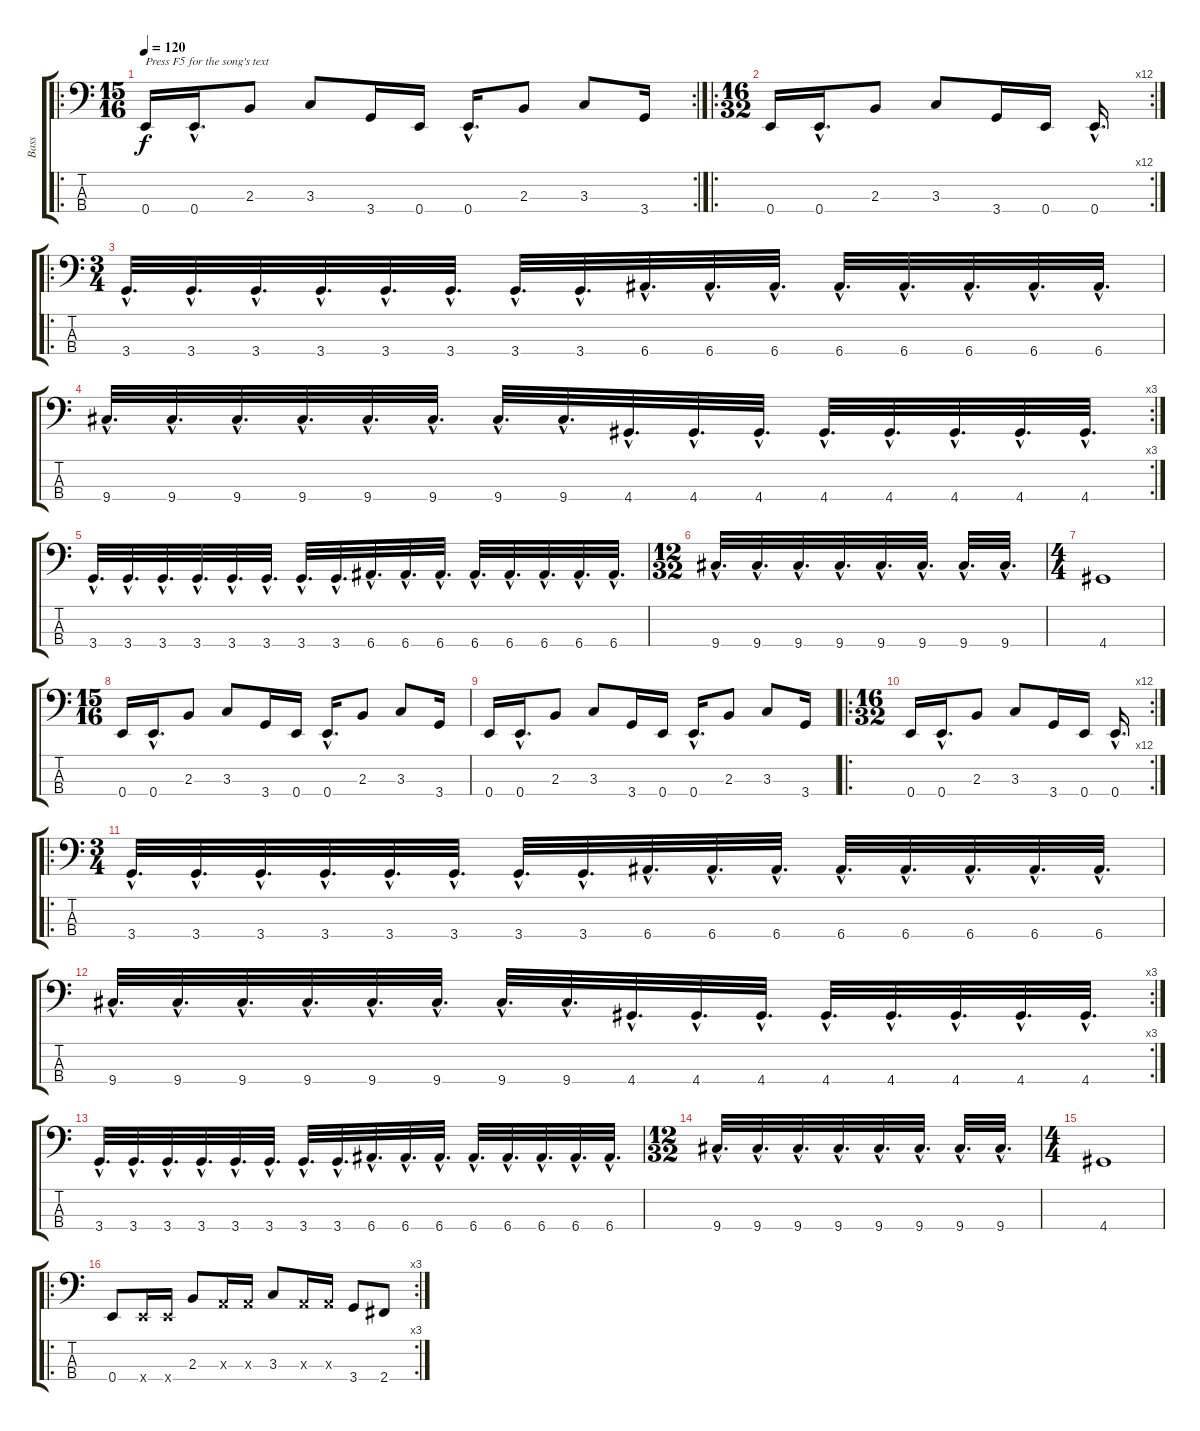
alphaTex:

\track ("Bass" "Bass") {instrument overdrivenguitar}
\staff {score tabs}
\tuning (G2 D2 A1 E1) {hide}
\ro
\rc 2
\ts (15 16)
\tempo 120
\clef f4
\ks c
0.4.16{txt "Press F5 for the song's text" dy f instrument overdrivenguitar} 0.4{hac}.16{d} 2.3.8 3.3.8 3.4.16 0.4.16 0.4{hac}.16{d} 2.3.8 3.3.8 3.4.16 |
\ro
\rc 12
\ts (16 32)
0.4.16 0.4{hac}.16{d} 2.3.8 3.3.8 3.4.16 0.4.16 0.4{hac}.16{d} |
\ro
\ts (3 4)
3.4{hac}.32{d} 3.4{hac}.32{d} 3.4{hac}.32{d} 3.4{hac}.32{d} 3.4{hac}.32{d} 3.4{hac}.32{d} 3.4{hac}.32{d} 3.4{hac}.32{d} 6.4{hac}.32{d} 6.4{hac}.32{d} 6.4{hac}.32{d} 6.4{hac}.32{d} 6.4{hac}.32{d} 6.4{hac}.32{d} 6.4{hac}.32{d} 6.4{hac}.32{d} |
\rc 3
9.4{hac}.32{d} 9.4{hac}.32{d} 9.4{hac}.32{d} 9.4{hac}.32{d} 9.4{hac}.32{d} 9.4{hac}.32{d} 9.4{hac}.32{d} 9.4{hac}.32{d} 4.4{hac}.32{d} 4.4{hac}.32{d} 4.4{hac}.32{d} 4.4{hac}.32{d} 4.4{hac}.32{d} 4.4{hac}.32{d} 4.4{hac}.32{d} 4.4{hac}.32{d} |
3.4{hac}.32{d} 3.4{hac}.32{d} 3.4{hac}.32{d} 3.4{hac}.32{d} 3.4{hac}.32{d} 3.4{hac}.32{d} 3.4{hac}.32{d} 3.4{hac}.32{d} 6.4{hac}.32{d} 6.4{hac}.32{d} 6.4{hac}.32{d} 6.4{hac}.32{d} 6.4{hac}.32{d} 6.4{hac}.32{d} 6.4{hac}.32{d} 6.4{hac}.32{d} |
\ts (12 32)
9.4{hac}.32{d} 9.4{hac}.32{d} 9.4{hac}.32{d} 9.4{hac}.32{d} 9.4{hac}.32{d} 9.4{hac}.32{d} 9.4{hac}.32{d} 9.4{hac}.32{d} |
\ts (4 4)
4.4.1 |
\ts (15 16)
0.4.16 0.4{hac}.16{d} 2.3.8 3.3.8 3.4.16 0.4.16 0.4{hac}.16{d} 2.3.8 3.3.8 3.4.16 |
0.4.16 0.4{hac}.16{d} 2.3.8 3.3.8 3.4.16 0.4.16 0.4{hac}.16{d} 2.3.8 3.3.8 3.4.16 |
\ro
\rc 12
\ts (16 32)
0.4.16 0.4{hac}.16{d} 2.3.8 3.3.8 3.4.16 0.4.16 0.4{hac}.16{d} |
\ro
\ts (3 4)
3.4{hac}.32{d} 3.4{hac}.32{d} 3.4{hac}.32{d} 3.4{hac}.32{d} 3.4{hac}.32{d} 3.4{hac}.32{d} 3.4{hac}.32{d} 3.4{hac}.32{d} 6.4{hac}.32{d} 6.4{hac}.32{d} 6.4{hac}.32{d} 6.4{hac}.32{d} 6.4{hac}.32{d} 6.4{hac}.32{d} 6.4{hac}.32{d} 6.4{hac}.32{d} |
\rc 3
9.4{hac}.32{d} 9.4{hac}.32{d} 9.4{hac}.32{d} 9.4{hac}.32{d} 9.4{hac}.32{d} 9.4{hac}.32{d} 9.4{hac}.32{d} 9.4{hac}.32{d} 4.4{hac}.32{d} 4.4{hac}.32{d} 4.4{hac}.32{d} 4.4{hac}.32{d} 4.4{hac}.32{d} 4.4{hac}.32{d} 4.4{hac}.32{d} 4.4{hac}.32{d} |
3.4{hac}.32{d} 3.4{hac}.32{d} 3.4{hac}.32{d} 3.4{hac}.32{d} 3.4{hac}.32{d} 3.4{hac}.32{d} 3.4{hac}.32{d} 3.4{hac}.32{d} 6.4{hac}.32{d} 6.4{hac}.32{d} 6.4{hac}.32{d} 6.4{hac}.32{d} 6.4{hac}.32{d} 6.4{hac}.32{d} 6.4{hac}.32{d} 6.4{hac}.32{d} |
\ts (12 32)
9.4{hac}.32{d} 9.4{hac}.32{d} 9.4{hac}.32{d} 9.4{hac}.32{d} 9.4{hac}.32{d} 9.4{hac}.32{d} 9.4{hac}.32{d} 9.4{hac}.32{d} |
\ts (4 4)
4.4.1 |
\ro
\rc 3
0.4.8 0.4{x}.16 0.4{x}.16 2.3.8 0.3{x}.16 0.3{x}.16 3.3.8 0.3{x}.16 0.3{x}.16 3.4.8 2.4.8
